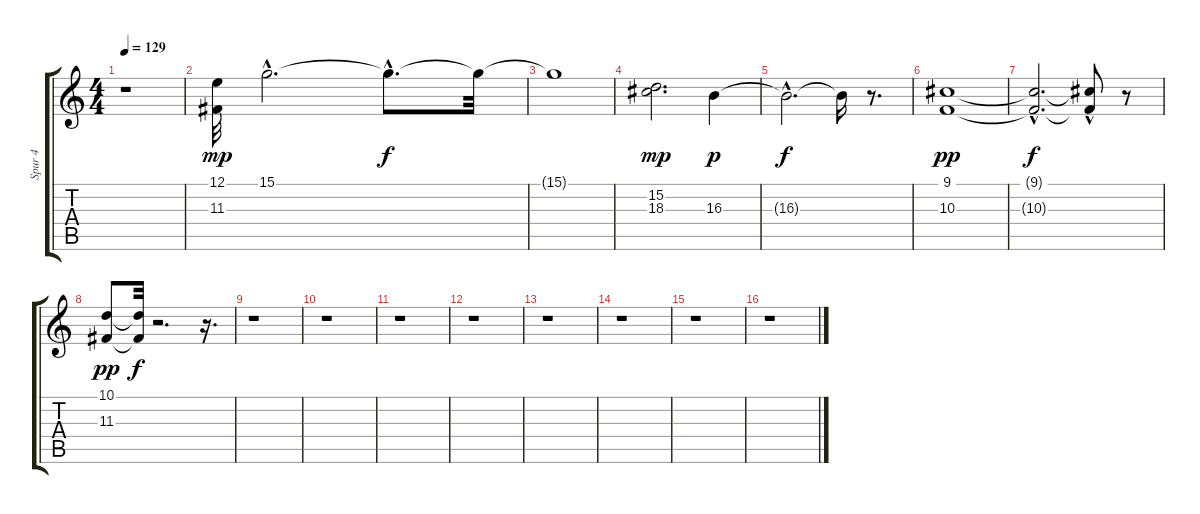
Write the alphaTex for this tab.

\track ("Spur 4" "Spur 4") {instrument fx7echoes}
\staff {score tabs}
\tuning (E4 B3 G3 D3 A2 E2) {hide}
\ts (4 4)
\tempo 129
\clef g2
\ks c
r.1{dy f} |
(12.1 11.3).32{dy mp} 15.1{hac}.2{d} 15.1{hac t}.8{d dy f} 15.1{t}.32 |
15.1{t}.1 |
(15.2 18.3).2{d dy mp} 16.3.4{dy p} |
16.3{hac t}.2{d dy f} 16.3{t}.16 r.8{d} |
(9.1 10.3).1{dy pp} |
(9.1{hac t} 10.3{hac t}).2{d dy f} (9.1{t} 10.3{hac t}).8 r.8 |
(10.1 11.3).8{dy pp} (10.1{t} 11.3{t}).32{dy f} r.2{d} r.16{d} |
r.1 |
r.1 |
r.1 |
r.1 |
r.1 |
r.1 |
r.1 |
r.1
